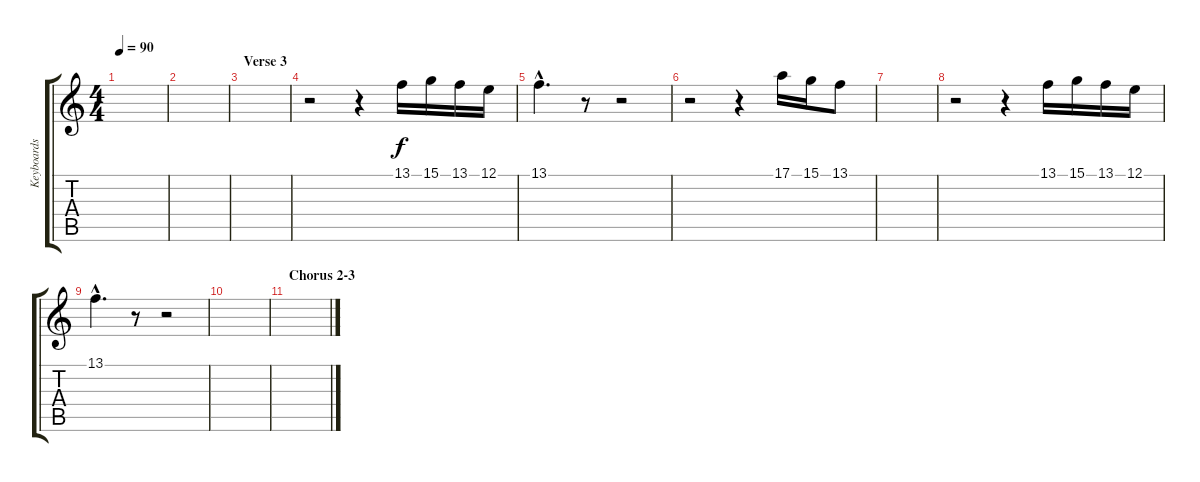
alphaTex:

\track ("Keyboards (2)" "Keyboards ") {instrument brightacousticpiano}
\staff {score tabs}
\tuning (E4 B3 G3 D3 A2 D2) {hide}
\ts (4 4)
\tempo 90
\clef g2
\ks c
|
|
\section ("" "Verse 3")
|
r.2 r.4 13.1.16 15.1.16 13.1.16 12.1.16 |
13.1{hac}.4{d} r.8 r.2 |
r.2 r.4 17.1.16 15.1.16 13.1.8 |
|
r.2 r.4 13.1.16 15.1.16 13.1.16 12.1.16 |
13.1{hac}.4{d} r.8 r.2 |
|
\section ("" "Chorus 2-3")
